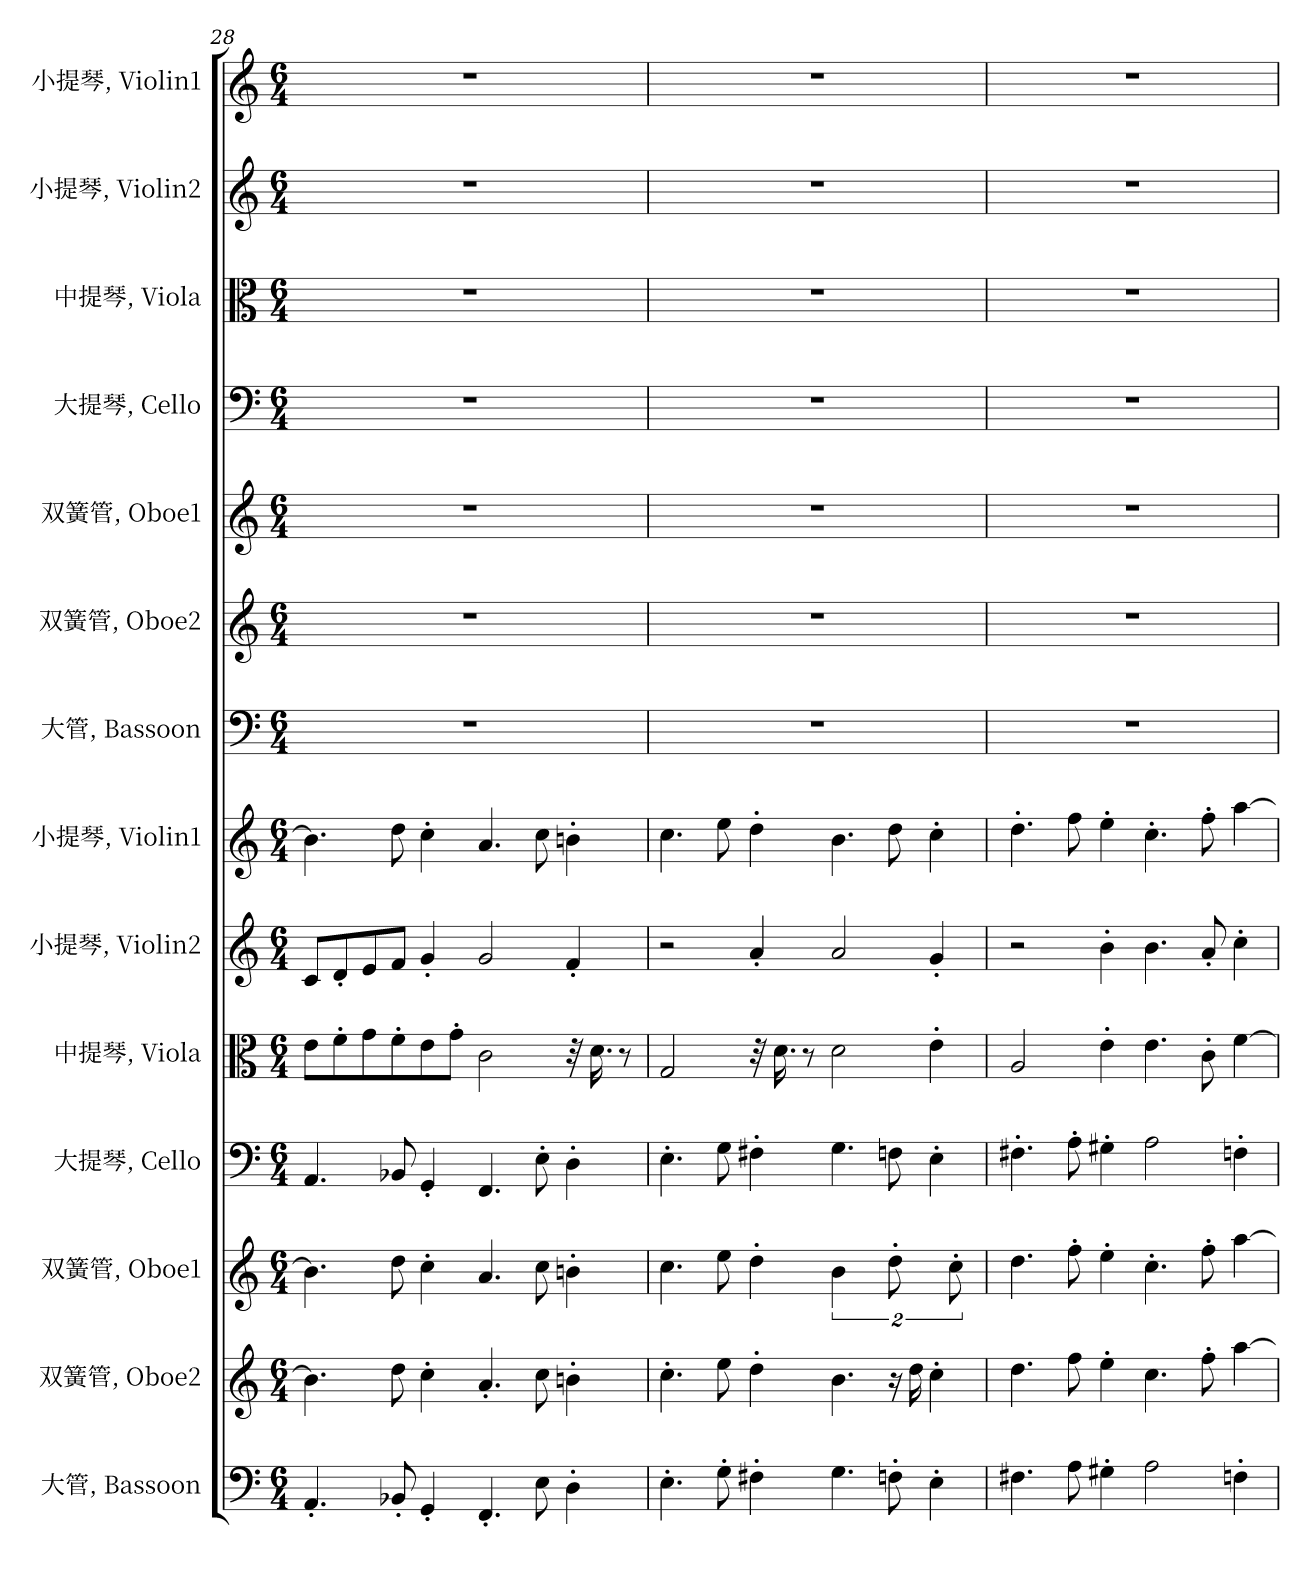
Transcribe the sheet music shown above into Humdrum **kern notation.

**kern	**kern	**kern	**kern	**kern	**kern	**kern	**kern	**kern	**kern	**kern	**kern	**kern	**kern
*part14	*part13	*part12	*part11	*part10	*part9	*part8	*part7	*part6	*part5	*part4	*part3	*part2	*part1
*staff14	*staff13	*staff12	*staff11	*staff10	*staff9	*staff8	*staff7	*staff6	*staff5	*staff4	*staff3	*staff2	*staff1
*I"大管, Bassoon	*I"双簧管, Oboe2	*I"双簧管, Oboe1	*I"大提琴, Cello	*I"中提琴, Viola	*I"小提琴, Violin2	*I"小提琴, Violin1	*I"大管, Bassoon	*I"双簧管, Oboe2	*I"双簧管, Oboe1	*I"大提琴, Cello	*I"中提琴, Viola	*I"小提琴, Violin2	*I"小提琴, Violin1
*I'Bsn.	*I'Ob.	*I'Ob.	*	*I'Vla.	*I'Vln.	*I'Vln.	*I'Bsn.	*I'Ob.	*I'Ob.	*	*I'Vla.	*I'Vln.	*I'Vln.
*clefF4	*clefG2	*clefG2	*clefF4	*clefC3	*clefG2	*clefG2	*clefF4	*clefG2	*clefG2	*clefF4	*clefC3	*clefG2	*clefG2
*k[]	*k[]	*k[]	*k[]	*k[]	*k[]	*k[]	*k[]	*k[]	*k[]	*k[]	*k[]	*k[]	*k[]
*M6/4	*M6/4	*M6/4	*M6/4	*M6/4	*M6/4	*M6/4	*M6/4	*M6/4	*M6/4	*M6/4	*M6/4	*M6/4	*M6/4
=28	=28	=28	=28	=28	=28	=28	=28	=28	=28	=28	=28	=28	=28
4.AA'/	4.b-\]	4.b-\]	4.AA/	8e\L	8c/L	4.b-\]	1.r	1.r	1.r	1.r	1.r	1.r	1.r
.	.	.	.	8f'\	8d'/	.	.	.	.	.	.	.	.
.	.	.	.	8g\	8e/	.	.	.	.	.	.	.	.
8BB-X'/	8dd\	8dd\	8BB-X/	8f'\	8f/J	8dd\	.	.	.	.	.	.	.
4GG'/	4cc'\	4cc'\	4GG'/	8e\	4g'/	4cc'\	.	.	.	.	.	.	.
.	.	.	.	8g'\J	.	.	.	.	.	.	.	.	.
4.FF'/	4.a'/	4.a/	4.FF/	2c\	2g/	4.a/	.	.	.	.	.	.	.
8E\	8cc\	8cc\	8E'\	.	.	8cc\	.	.	.	.	.	.	.
4D'\	4bn'\	4bn'\	4D'\	32r	4f'/	4bn'\	.	.	.	.	.	.	.
.	.	.	.	16.d\	.	.	.	.	.	.	.	.	.
.	.	.	.	8r	.	.	.	.	.	.	.	.	.
!!LO:PB:g=z
=29	=29	=29	=29	=29	=29	=29	=29	=29	=29	=29	=29	=29	=29
4.E'\	4.cc'\	4.cc\	4.E'\	2G/	2r	4.cc\	1.r	1.r	1.r	1.r	1.r	1.r	1.r
8G'\	8ee\	8ee\	8G\	.	.	8ee\	.	.	.	.	.	.	.
4F#X'\	4dd'\	4dd'\	4F#X'\	32r	4a'/	4dd'\	.	.	.	.	.	.	.
.	.	.	.	16.d\	.	.	.	.	.	.	.	.	.
.	.	.	.	8r	.	.	.	.	.	.	.	.	.
4.G\	4.b\	8%3b\	4.G\	2d\	2a/	4.b\	.	.	.	.	.	.	.
8Fn'\	16r	16%3dd'\	8Fn\	.	.	8dd\	.	.	.	.	.	.	.
.	16dd\	.	.	.	.	.	.	.	.	.	.	.	.
4E'\	4cc'\	.	4E'\	4e'\	4g'/	4cc'\	.	.	.	.	.	.	.
.	.	16%3cc'\	.	.	.	.	.	.	.	.	.	.	.
=30	=30	=30	=30	=30	=30	=30	=30	=30	=30	=30	=30	=30	=30
4.F#X\	4.dd\	4.dd\	4.F#X'\	2A/	2r	4.dd'\	1.r	1.r	1.r	1.r	1.r	1.r	1.r
8A\	8ff\	8ff'\	8A'\	.	.	8ff\	.	.	.	.	.	.	.
4G#X'\	4ee'\	4ee'\	4G#X'\	4e'\	4b'\	4ee'\	.	.	.	.	.	.	.
2A\	4.cc\	4.cc'\	2A\	4.e\	4.b\	4.cc'\	.	.	.	.	.	.	.
.	8ff'\	8ff'\	.	8c'\	8a'/	8ff'\	.	.	.	.	.	.	.
4Fn'\	[4aa\	[4aa\	4Fn'\	[4f\	4cc'\	[4aa\	.	.	.	.	.	.	.
=	=	=	=	=	=	=	=	=	=	=	=	=	=
*-	*-	*-	*-	*-	*-	*-	*-	*-	*-	*-	*-	*-	*-
